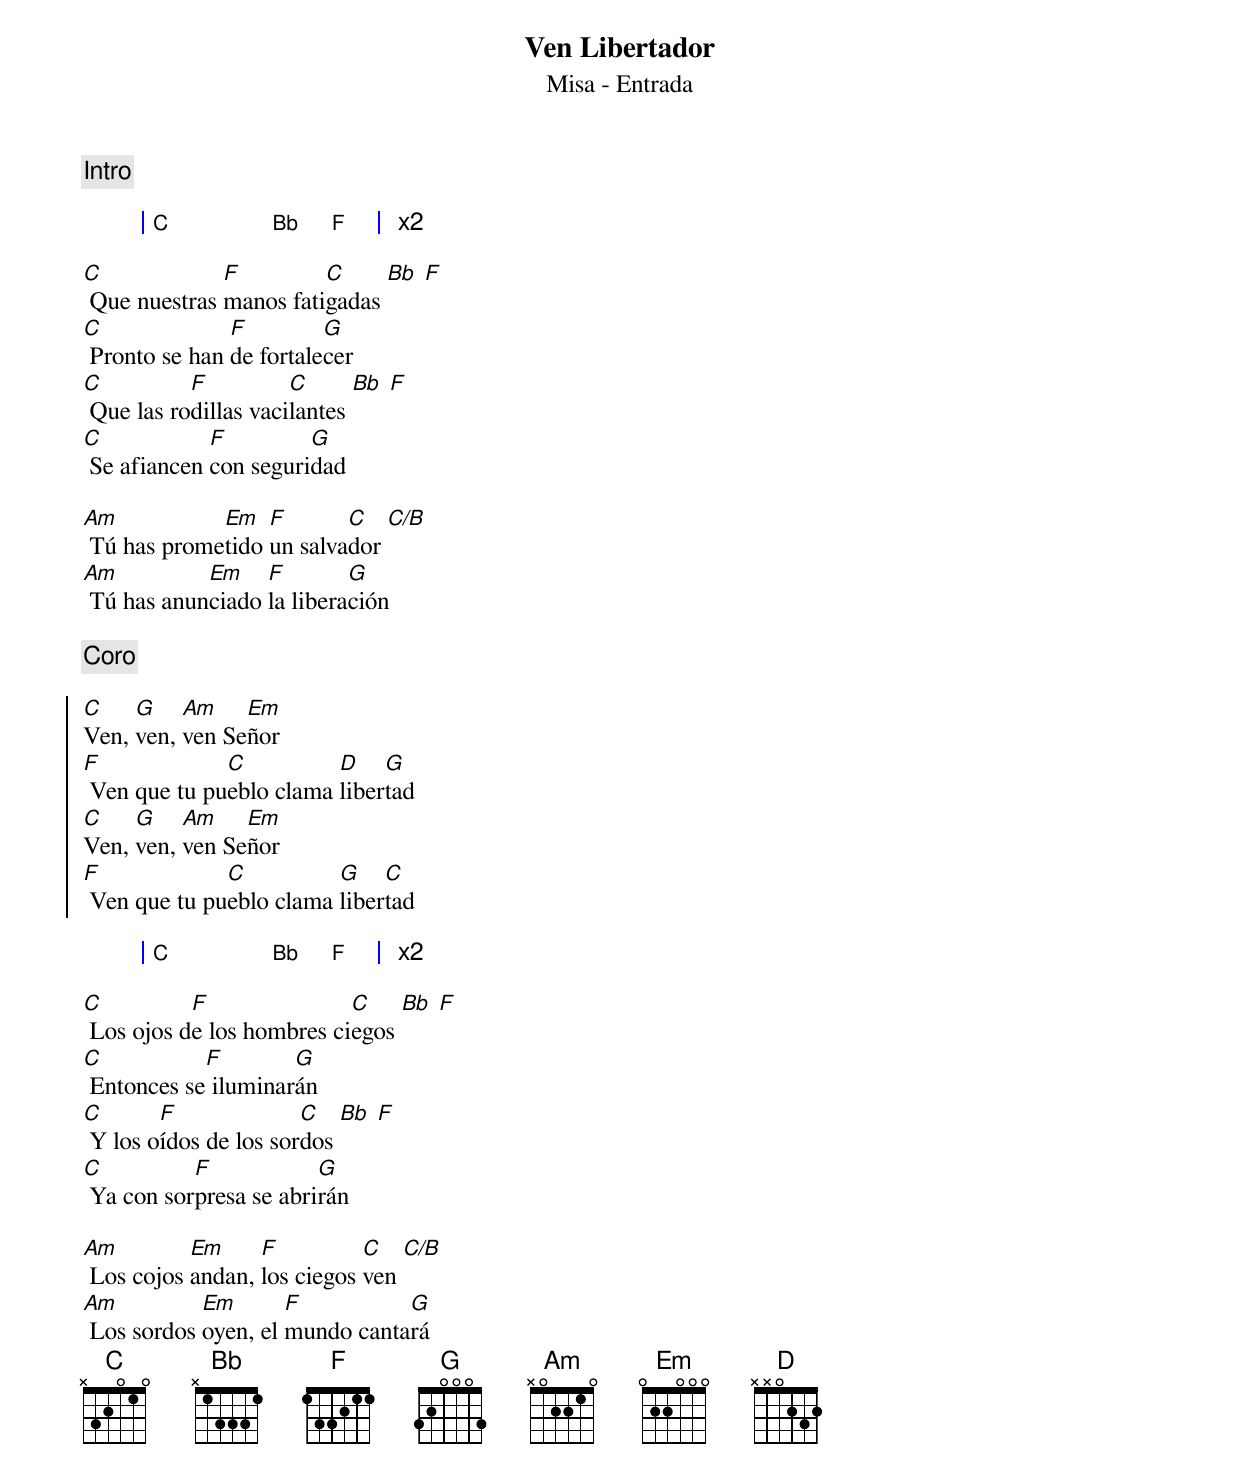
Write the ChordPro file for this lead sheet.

{title: Ven Libertador}
{subtitle: Misa - Entrada}
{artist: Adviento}

{c: Intro}

{sog}
| C . Bb F | x2
{eog}

[C] Que nuestras [F]manos fati[C]gadas [Bb] [F]
[C] Pronto se han [F]de fortale[G]cer
[C] Que las ro[F]dillas vaci[C]lantes [Bb] [F]
[C] Se afiancen [F]con seguri[G]dad

[Am] Tú has prome[Em]tido [F]un salva[C]dor [C/B]
[Am] Tú has anun[Em]ciado [F]la libera[G]ción

{c: Coro}

{soc}
[C]Ven, [G]ven, [Am]ven Se[Em]ñor
[F] Ven que tu pu[C]eblo clama [D]liber[G]tad
[C]Ven, [G]ven, [Am]ven Se[Em]ñor
[F] Ven que tu pu[C]eblo clama [G]liber[C]tad
{eoc}

{sog}
| C . Bb F | x2
{eog}

[C] Los ojos d[F]e los hombres ci[C]egos [Bb] [F]
[C] Entonces se[F] iluminar[G]án
[C] Y los o[F]ídos de los sor[C]dos [Bb] [F]
[C] Ya con sor[F]presa se abri[G]rán

[Am] Los cojos [Em]andan, [F]los ciegos [C]ven [C/B]
[Am] Los sordos [Em]oyen, el [F]mundo canta[G]rá
